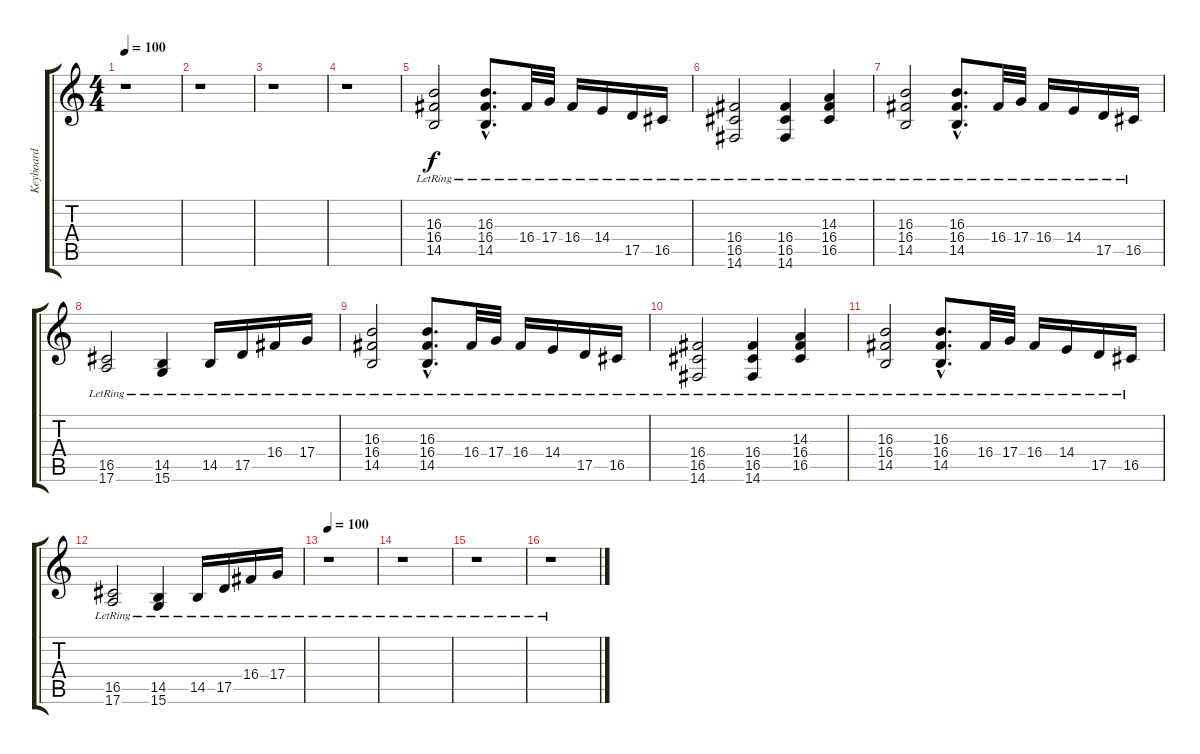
\track ("Keyboard" "Keyboard") {instrument harpsichord}
\staff {score tabs}
\tuning (E4 B3 G3 D3 A2 E2) {hide}
\ts (4 4)
\tempo 100
\clef g2
\ks c
r.1{dy f} |
r.1 |
r.1 |
r.1 |
(16.3{lr} 16.4{lr} 14.5{lr}).2 (16.3{hac lr} 16.4{hac lr} 14.5{hac lr}).8{d} 16.4{lr}.32 17.4{lr}.32 16.4{lr}.16 14.4{lr}.16 17.5{lr}.16 16.5{lr}.16 |
(16.4{lr} 16.5{lr} 14.6{lr}).2 (16.4{lr} 16.5{lr} 14.6{lr}).4 (14.3{lr} 16.4{lr} 16.5{lr}).4 |
(16.3{lr} 16.4{lr} 14.5{lr}).2 (16.3{hac lr} 16.4{hac lr} 14.5{hac lr}).8{d} 16.4{lr}.32 17.4{lr}.32 16.4{lr}.16 14.4{lr}.16 17.5{lr}.16 16.5{lr}.16 |
(16.5{lr} 17.6{lr}).2 (14.5{lr} 15.6{lr}).4 14.5{lr}.16 17.5{lr}.16 16.4{lr}.16 17.4{lr}.16 |
(16.3{lr} 16.4{lr} 14.5{lr}).2 (16.3{hac lr} 16.4{hac lr} 14.5{hac lr}).8{d} 16.4{lr}.32 17.4{lr}.32 16.4{lr}.16 14.4{lr}.16 17.5{lr}.16 16.5{lr}.16 |
(16.4{lr} 16.5{lr} 14.6{lr}).2 (16.4{lr} 16.5{lr} 14.6{lr}).4 (14.3{lr} 16.4{lr} 16.5{lr}).4 |
(16.3{lr} 16.4{lr} 14.5{lr}).2 (16.3{hac lr} 16.4{hac lr} 14.5{hac lr}).8{d} 16.4{lr}.32 17.4{lr}.32 16.4{lr}.16 14.4{lr}.16 17.5{lr}.16 16.5{lr}.16 |
(16.5{lr} 17.6{lr}).2 (14.5{lr} 15.6{lr}).4 14.5{lr}.16 17.5{lr}.16 16.4{lr}.16 17.4{lr}.16 |
\tempo 100
r.1 |
r.1 |
r.1 |
r.1
